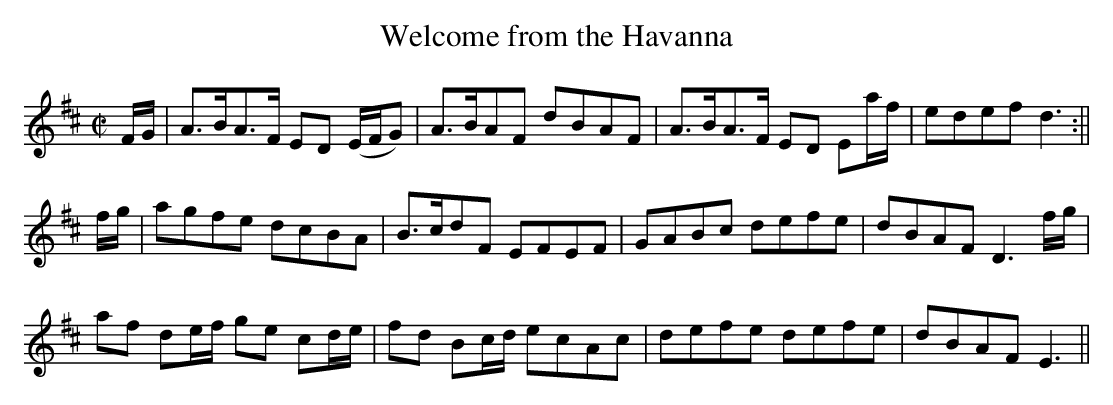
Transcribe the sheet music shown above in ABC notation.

X:1
T:Welcome from the Havanna
M:C|
L:1/8
K:D
F/G/|A>BA>F ED (E/F/G)|A>BAF dBAF|A>BA>F ED Ea/f/|edef d3:||
f/g/|agfe dcBA|B>cdF EFEF|GABc defe|dBAF D3 f/g/|
af de/f/ ge cd/e/|fd Bc/d/ ecAc|defe defe|dBAF E3||
